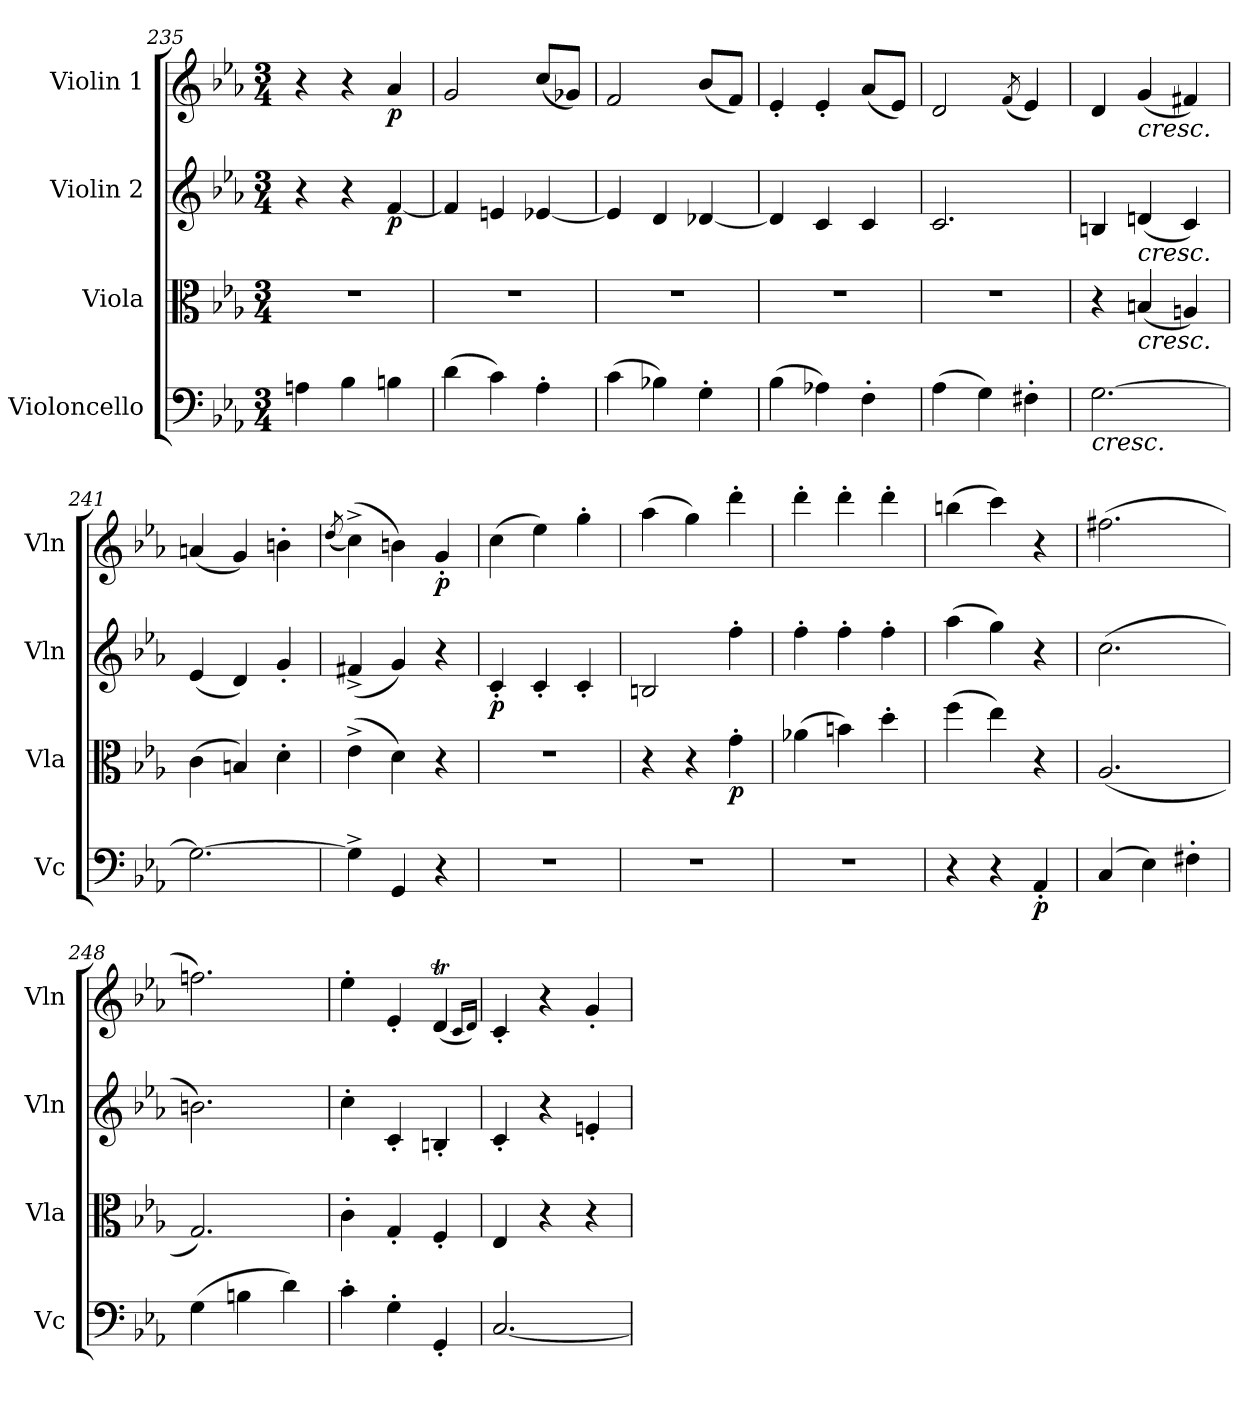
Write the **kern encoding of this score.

**kern	**dynam	**kern	**dynam	**kern	**dynam	**kern	**dynam
*part4	*part4	*part3	*part3	*part2	*part2	*part1	*part1
*staff4	*staff4	*staff3	*staff3	*staff2	*staff2	*staff1	*staff1
*I"Violoncello	*	*I"Viola	*	*I"Violin 2	*	*I"Violin 1	*
*I'Vc	*	*I'Vla	*	*I'Vln	*	*I'Vln	*
*clefF4	*	*clefC3	*	*clefG2	*	*clefG2	*
*k[b-e-a-]	*	*k[b-e-a-]	*	*k[b-e-a-]	*	*k[b-e-a-]	*
*M3/4	*	*M3/4	*	*M3/4	*	*M3/4	*
=235	=235	=235	=235	=235	=235	=235	=235
4An\	.	2.r	.	4r	.	4r	.
4B-\	.	.	.	4r	.	4r	.
!	!	!	!	!	!LO:DY:b	!	!LO:DY:b
4Bn\	.	.	.	[4f/	p	4a-/	p
=236	=236	=236	=236	=236	=236	=236	=236
(>4d\	.	2.r	.	4f/]	.	2g/	.
4c\)	.	.	.	4en/	.	.	.
4A-'\	.	.	.	[4e-X/	.	(<8cc/L	.
.	.	.	.	.	.	8g-X/J)	.
!!LO:LB:g=z
=237	=237	=237	=237	=237	=237	=237	=237
(>4c\	.	2.r	.	4e-/]	.	2f/	.
4B-X\)	.	.	.	4d/	.	.	.
4G'\	.	.	.	[4d-X/	.	(<8b-/L	.
.	.	.	.	.	.	8f/J)	.
=238	=238	=238	=238	=238	=238	=238	=238
(>4B-\	.	2.r	.	4d-/]	.	4e-'/	.
4A-X\)	.	.	.	4c/	.	4e-'/	.
4F'\	.	.	.	4c/	.	(<8a-/L	.
.	.	.	.	.	.	8e-/J)	.
=239	=239	=239	=239	=239	=239	=239	=239
(>4A-\	.	2.r	.	2.c/	.	2d/	.
4G\)	.	.	.	.	.	.	.
.	.	.	.	.	.	(<8qf/	.
4F#X'\	.	.	.	.	.	4e-/)	.
=240	=240	=240	=240	=240	=240	=240	=240
!LO:TX:b:i:t=cresc.	!	!	!	!	!	!	!
[2.G\	.	4r	.	4Bn/	.	4d/	.
!	!	!	!	!	!	!LO:TX:b:i:t=cresc.	!
!	!	!	!	!LO:TX:b:i:t=cresc.	!	!	!
!	!	!LO:TX:b:i:t=cresc.	!	!	!	!	!
.	.	(<4Bn/	.	(<4dn/	.	(<4g/	.
.	.	4An/)	.	4c/)	.	4f#X/)	.
=241	=241	=241	=241	=241	=241	=241	=241
2.G\_	.	(>4c\	.	(<4e-/	.	(<4an/	.
.	.	4Bn/)	.	4d/)	.	4g/)	.
.	.	4d'\	.	4g'/	.	4bn'\	.
=242	=242	=242	=242	=242	=242	=242	=242
.	.	.	.	.	.	(<8qdd/	.
4G^\]	.	(>4e-^\	.	(<4f#X^/	.	(>4cc^\)	.
4GG/	.	4d\)	.	4g/)	.	4bn\)	.
!	!	!	!	!	!	!	!LO:DY:b
4r	.	4r	.	4r	.	4g'/	p
=243	=243	=243	=243	=243	=243	=243	=243
!	!	!	!	!	!LO:DY:b	!	!
2.r	.	2.r	.	4c'/	p	(>4cc\	.
.	.	.	.	4c'/	.	4ee-\)	.
.	.	.	.	4c'/	.	4gg'\	.
=244	=244	=244	=244	=244	=244	=244	=244
2.r	.	4r	.	2Bn/	.	(>4aa-\	.
.	.	4r	.	.	.	4gg\)	.
!	!	!	!LO:DY:b	!	!	!	!
.	.	4g'\	p	4ff'\	.	4ddd'\	.
=245	=245	=245	=245	=245	=245	=245	=245
2.r	.	(>4a-X\	.	4ff'\	.	4ddd'\	.
.	.	4bn\)	.	4ff'\	.	4ddd'\	.
.	.	4dd'\	.	4ff'\	.	4ddd'\	.
=246	=246	=246	=246	=246	=246	=246	=246
4r	.	(>4ff\	.	(>4aa-\	.	(>4bbn\	.
4r	.	4ee-\)	.	4gg\)	.	4ccc\)	.
!	!LO:DY:b	!	!	!	!	!	!
4AA-'/	p	4r	.	4r	.	4r	.
!!LO:PB:g=z
=247	=247	=247	=247	=247	=247	=247	=247
(>4C/	.	(<2.A-/	.	(>2.cc\	.	(>2.ff#X\	.
4E-\)	.	.	.	.	.	.	.
4F#X'\	.	.	.	.	.	.	.
=248	=248	=248	=248	=248	=248	=248	=248
(>4G\	.	2.G/)	.	2.bn\)	.	2.ffn\)	.
4Bn\	.	.	.	.	.	.	.
4d\)	.	.	.	.	.	.	.
=249	=249	=249	=249	=249	=249	=249	=249
4c'\	.	4c'\	.	4cc'\	.	4ee-'\	.
4G'\	.	4G'/	.	4c'/	.	4e-'/	.
4GG'/	.	4F'/	.	4Bn'/	.	(<4dt/	.
.	.	.	.	.	.	16qc/LL	.
.	.	.	.	.	.	16qd/JJ)	.
=250	=250	=250	=250	=250	=250	=250	=250
[2.C/	.	4E-/	.	4c'/	.	4c'/	.
.	.	4r	.	4r	.	4r	.
.	.	4r	.	4en'/	.	4g'/	.
=	=	=	=	=	=	=	=
*-	*-	*-	*-	*-	*-	*-	*-
